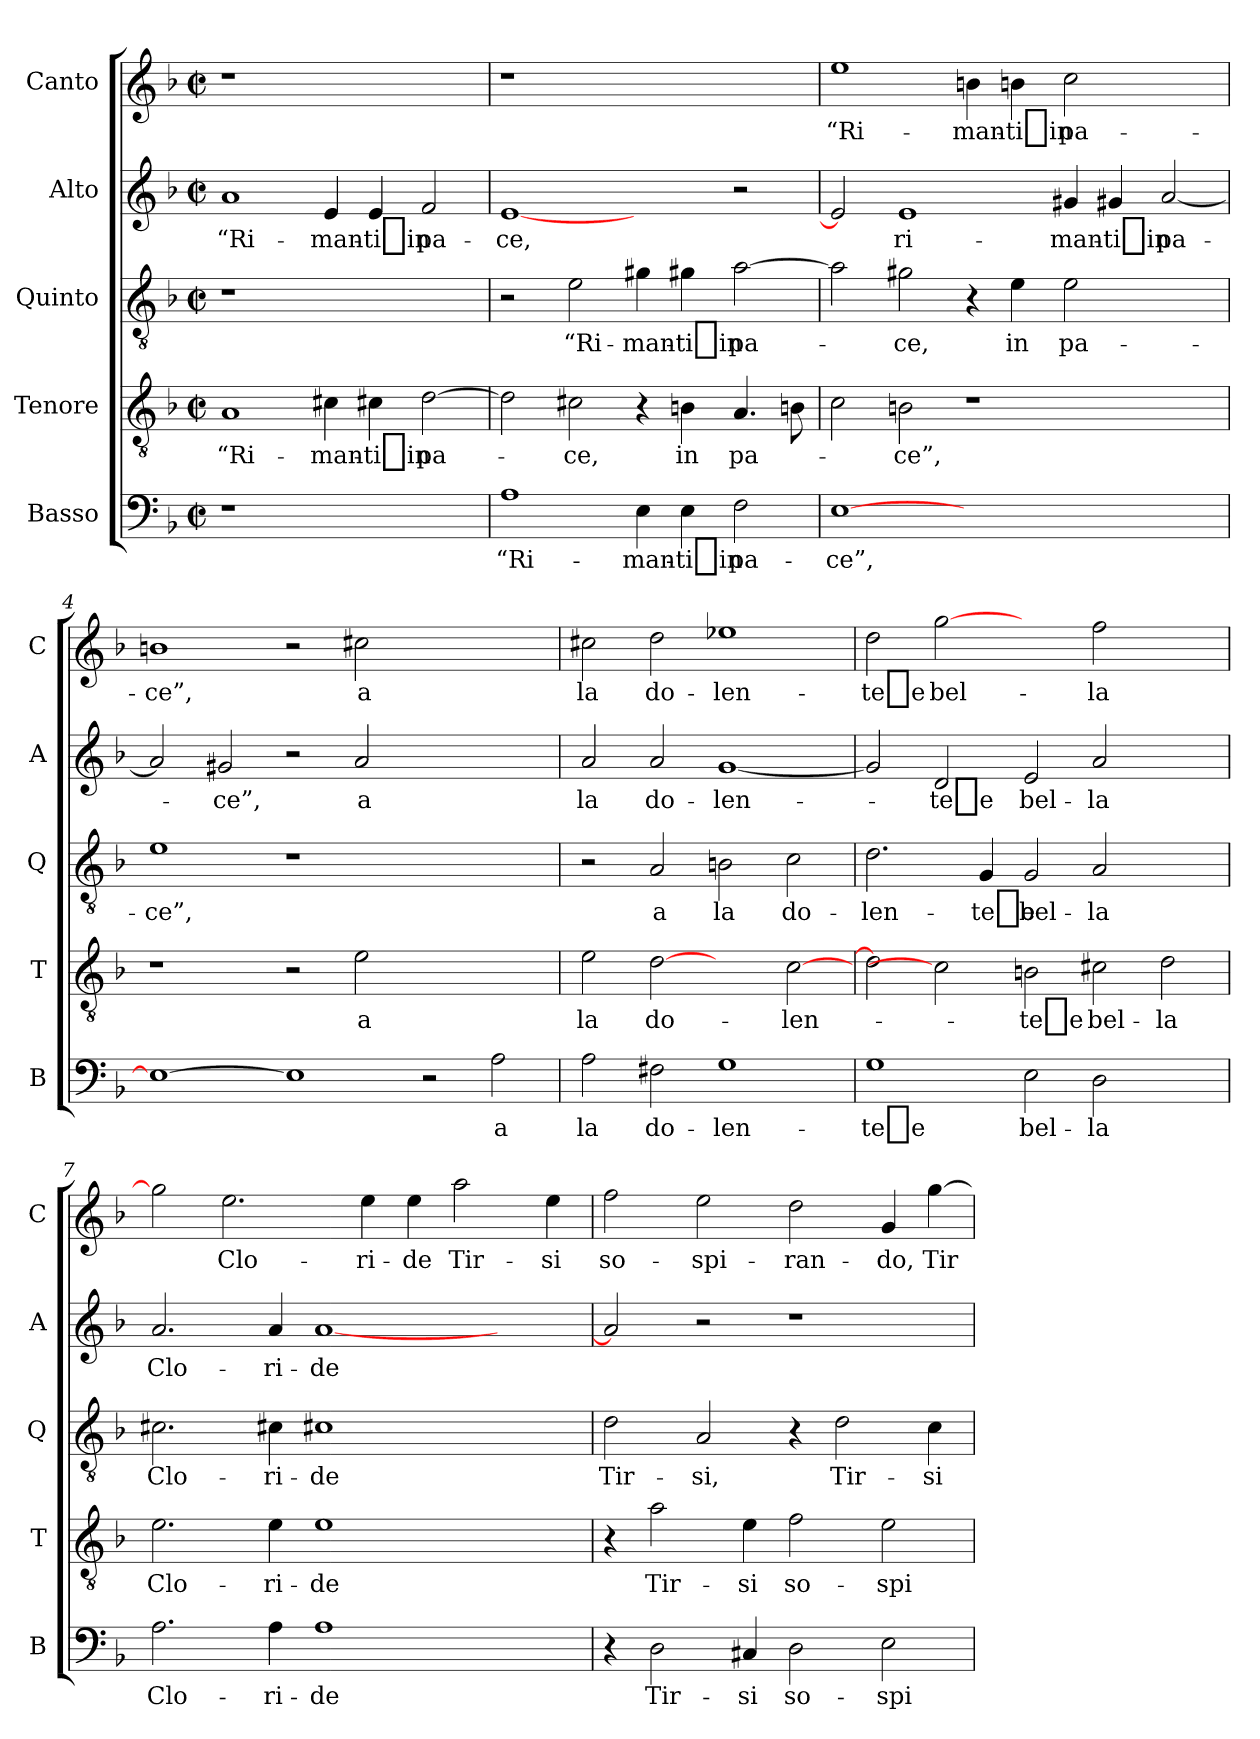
**kern	**text	**kern	**text	**kern	**text	**kern	**text	**kern	**text
*part5	*part5	*part4	*part4	*part3	*part3	*part2	*part2	*part1	*part1
*staff5	*staff5	*staff4	*staff4	*staff3	*staff3	*staff2	*staff2	*staff1	*staff1
*I"Basso	*	*I"Tenore	*	*I"Quinto	*	*I"Alto	*	*I"Canto	*
*I'B	*	*I'T	*	*I'Q	*	*I'A	*	*I'C	*
*clefF4	*	*clefGv2	*	*clefGv2	*	*clefG2	*	*clefG2	*
*k[b-]	*	*k[b-]	*	*k[b-]	*	*k[b-]	*	*k[b-]	*
*F:	*	*F:	*	*F:	*	*F:	*	*F:	*
*M2/2	*	*M2/2	*	*M2/2	*	*M2/2	*	*M2/2	*
*met(c|)	*	*met(c|)	*	*met(c|)	*	*met(c|)	*	*met(c|)	*
=1	=1	=1	=1	=1	=1	=1	=1	=1	=1
1r	.	1A	“Ri-	1r	.	1a	“Ri-	1r	.
1ryy	.	4c#X	man-	1ryy	.	4e	man-	1ryy	.
.	.	4c#X	-ti_in	.	.	4e	-ti_in	.	.
.	.	[2d	pa-	.	.	2f	pa-	.	.
=2	=2	=2	=2	=2	=2	=2	=2	=2	=2
1A	“Ri-	2d]	.	2r	.	[1e	-ce,	1r	.
.	.	2c#X	-ce,	2e	“Ri-	.	.	.	.
4E	man-	4r	.	4g#X	man-	2ryy	.	1ryy	.
4E	-ti_in	4Bn	-in	4g#X	-ti_in	.	.	.	.
2F	pa-	4.A	pa-	[2a	pa-	2r	.	.	.
.	.	8Bn	.	.	.	.	.	.	.
=3	=3	=3	=3	=3	=3	=3	=3	=3	=3
[1E	-ce”,	2c	.	2a]	.	2e]	.	1ee	“Ri-
.	.	2Bn	-ce”,	2g#X	-ce,	1e	ri-	.	.
1.ryy	.	1r	.	4r	.	.	.	4bn	man-
.	.	.	.	4e	-in	.	.	4bn	-ti_in
.	.	.	.	2e	pa-	4g#X	man-	2cc	pa-
.	.	.	.	.	.	4g#X	-ti_in	.	.
.	.	2ryy	.	2ryy	.	[2a	pa-	2ryy	.
=4	=4	=4	=4	=4	=4	=4	=4	=4	=4
1E_	.	1r	.	1e	-ce”,	2a]	.	1bn	-ce”,
.	.	.	.	.	.	2g#X	-ce”,	.	.
1E]	.	2r	.	1r	.	2r	.	2r	.
.	.	2e	-a	.	.	2a	-a	2cc#X	-a
2r	.	1ryy	.	1ryy	.	1ryy	.	1ryy	.
2A	-a	.	.	.	.	.	.	.	.
!!LO:LB:g=z
=5	=5	=5	=5	=5	=5	=5	=5	=5	=5
2A	-la	2e	-la	2r	.	2a	-la	2cc#X	-la
2F#X	do-	[2d	do-	2A	-a	2a	do-	2dd	do-
1G	len-	2ryy	.	2Bn	-la	[1g	len-	1ee-X	len-
.	.	[2c	len-	2c	do-	.	.	.	.
=6	=6	=6	=6	=6	=6	=6	=6	=6	=6
1G	-te_e	2d]	.	2.d	len-	2g]	.	2dd	-te_e
.	.	2c]	.	.	.	2d	-te_e	[2gg	bel-
.	.	.	.	4G	-te_e	.	.	.	.
2E	bel-	2Bn	-te_e	2G	bel-	2e	bel-	2ryy	.
2D	-la	2c#X	bel-	2A	-la	2a	-la	2ff	-la
2ryy	.	2d	-la	2ryy	.	2ryy	.	2ryy	.
=7	=7	=7	=7	=7	=7	=7	=7	=7	=7
2.A	Clo-	2.e	Clo-	2.c#X	Clo-	2.a	Clo-	2gg]	.
.	.	.	.	.	.	.	.	2.ee	Clo-
4A	ri-	4e	ri-	4c#X	ri-	4a	ri-	.	.
1A	-de	1e	-de	1c#X	-de	[1a	-de	.	.
.	.	.	.	.	.	.	.	4ee	ri-
.	.	.	.	.	.	.	.	4ee	-de
.	.	.	.	.	.	.	.	2aa	Tir-
2ryy	.	2ryy	.	2ryy	.	2ryy	.	.	.
.	.	.	.	.	.	.	.	4ee	-si
=8	=8	=8	=8	=8	=8	=8	=8	=8	=8
4r	.	4r	.	2d	Tir-	2a]	.	2ff	so-
2D	Tir-	2a	Tir-	.	.	.	.	.	.
.	.	.	.	2A	-si,	2r	.	2ee	spi-
4C#X	-si	4e	-si	.	.	.	.	.	.
2D	so-	2f	so-	4r	.	1r	.	2dd	ran-
.	.	.	.	2d	Tir-	.	.	.	.
2E	spi-	2e	spi-	.	.	.	.	4g	-do,
.	.	.	.	4c	-si	.	.	[4gg	Tir-
=	=	=	=	=	=	=	=	=	=
*-	*-	*-	*-	*-	*-	*-	*-	*-	*-
